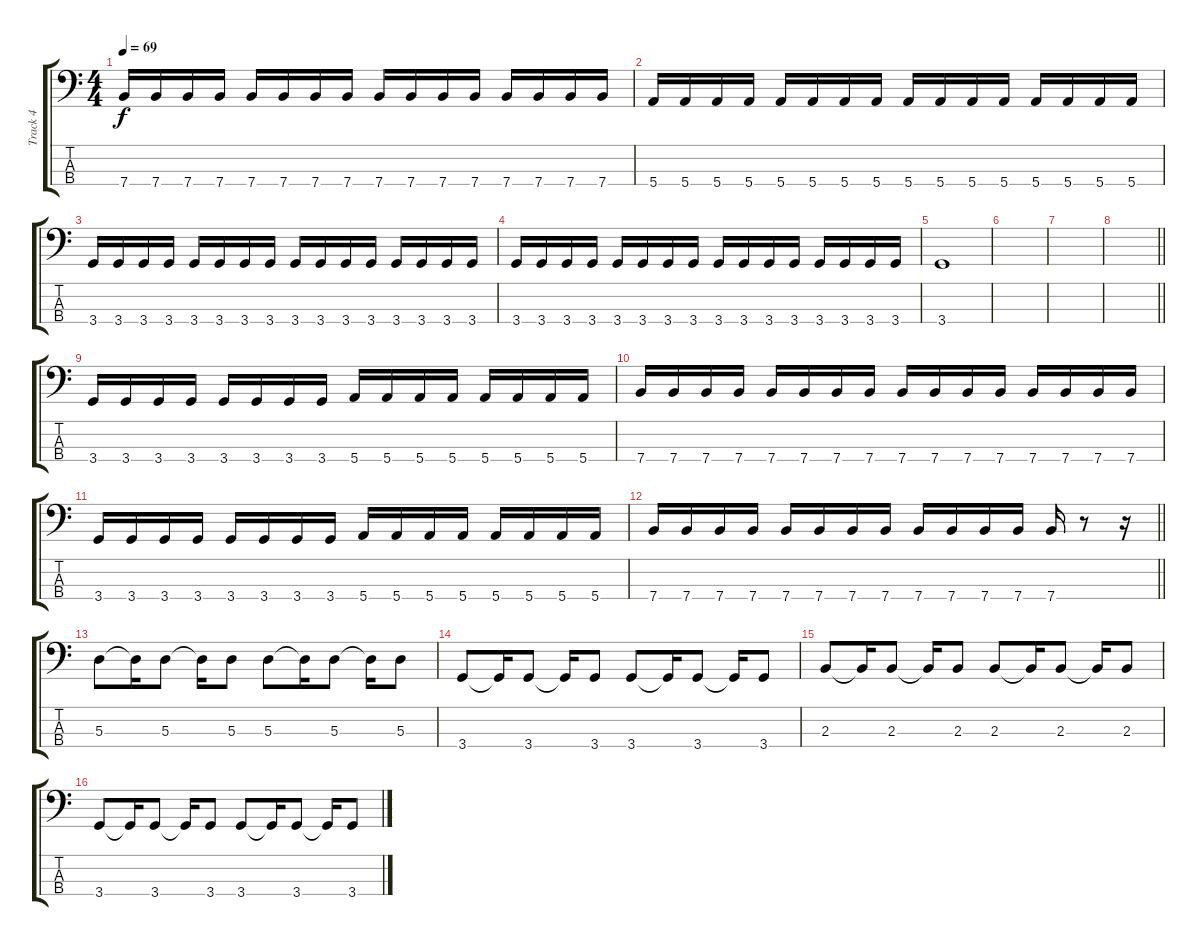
\track ("Track 4" "Track 4") {instrument electricbasspick}
\staff {score tabs}
\tuning (G2 D2 A1 E1) {hide}
\ts (4 4)
\tempo 69
\clef f4
\ks c
7.4.16{dy f} 7.4.16 7.4.16 7.4.16 7.4.16 7.4.16 7.4.16 7.4.16 7.4.16 7.4.16 7.4.16 7.4.16 7.4.16 7.4.16 7.4.16 7.4.16 |
5.4.16 5.4.16 5.4.16 5.4.16 5.4.16 5.4.16 5.4.16 5.4.16 5.4.16 5.4.16 5.4.16 5.4.16 5.4.16 5.4.16 5.4.16 5.4.16 |
3.4.16 3.4.16 3.4.16 3.4.16 3.4.16 3.4.16 3.4.16 3.4.16 3.4.16 3.4.16 3.4.16 3.4.16 3.4.16 3.4.16 3.4.16 3.4.16 |
3.4.16 3.4.16 3.4.16 3.4.16 3.4.16 3.4.16 3.4.16 3.4.16 3.4.16 3.4.16 3.4.16 3.4.16 3.4.16 3.4.16 3.4.16 3.4.16 |
3.4.1 |
|
|
\barLineRight lightlight
|
3.4.16 3.4.16 3.4.16 3.4.16 3.4.16 3.4.16 3.4.16 3.4.16 5.4.16 5.4.16 5.4.16 5.4.16 5.4.16 5.4.16 5.4.16 5.4.16 |
7.4.16 7.4.16 7.4.16 7.4.16 7.4.16 7.4.16 7.4.16 7.4.16 7.4.16 7.4.16 7.4.16 7.4.16 7.4.16 7.4.16 7.4.16 7.4.16 |
3.4.16 3.4.16 3.4.16 3.4.16 3.4.16 3.4.16 3.4.16 3.4.16 5.4.16 5.4.16 5.4.16 5.4.16 5.4.16 5.4.16 5.4.16 5.4.16 |
\barLineRight lightlight
7.4.16 7.4.16 7.4.16 7.4.16 7.4.16 7.4.16 7.4.16 7.4.16 7.4.16 7.4.16 7.4.16 7.4.16 7.4.16 r.8 r.16 |
5.3.8 5.3{t}.16 5.3.8 5.3{t}.16 5.3.8 5.3.8 5.3{t}.16 5.3.8 5.3{t}.16 5.3.8 |
3.4.8 3.4{t}.16 3.4.8 3.4{t}.16 3.4.8 3.4.8 3.4{t}.16 3.4.8 3.4{t}.16 3.4.8 |
2.3.8 2.3{t}.16 2.3.8 2.3{t}.16 2.3.8 2.3.8 2.3{t}.16 2.3.8 2.3{t}.16 2.3.8 |
3.4.8 3.4{t}.16 3.4.8 3.4{t}.16 3.4.8 3.4.8 3.4{t}.16 3.4.8 3.4{t}.16 3.4.8
